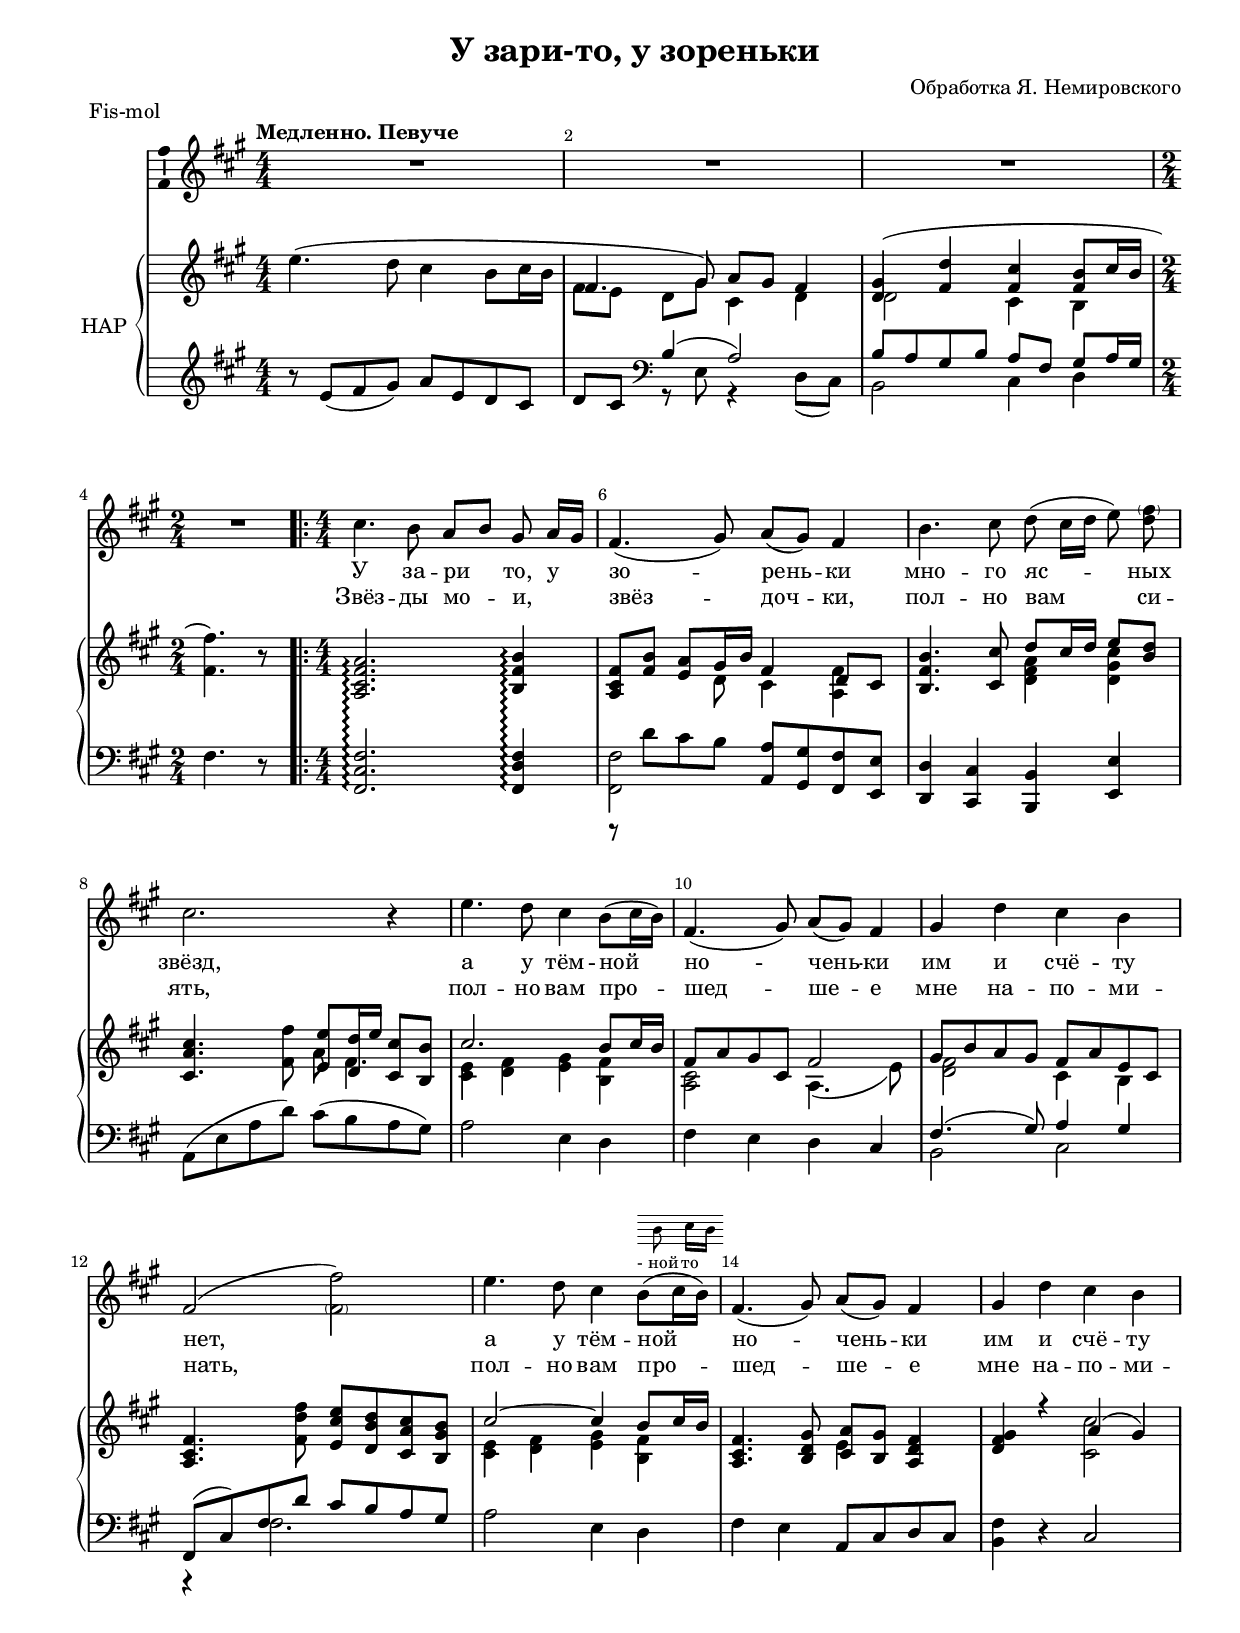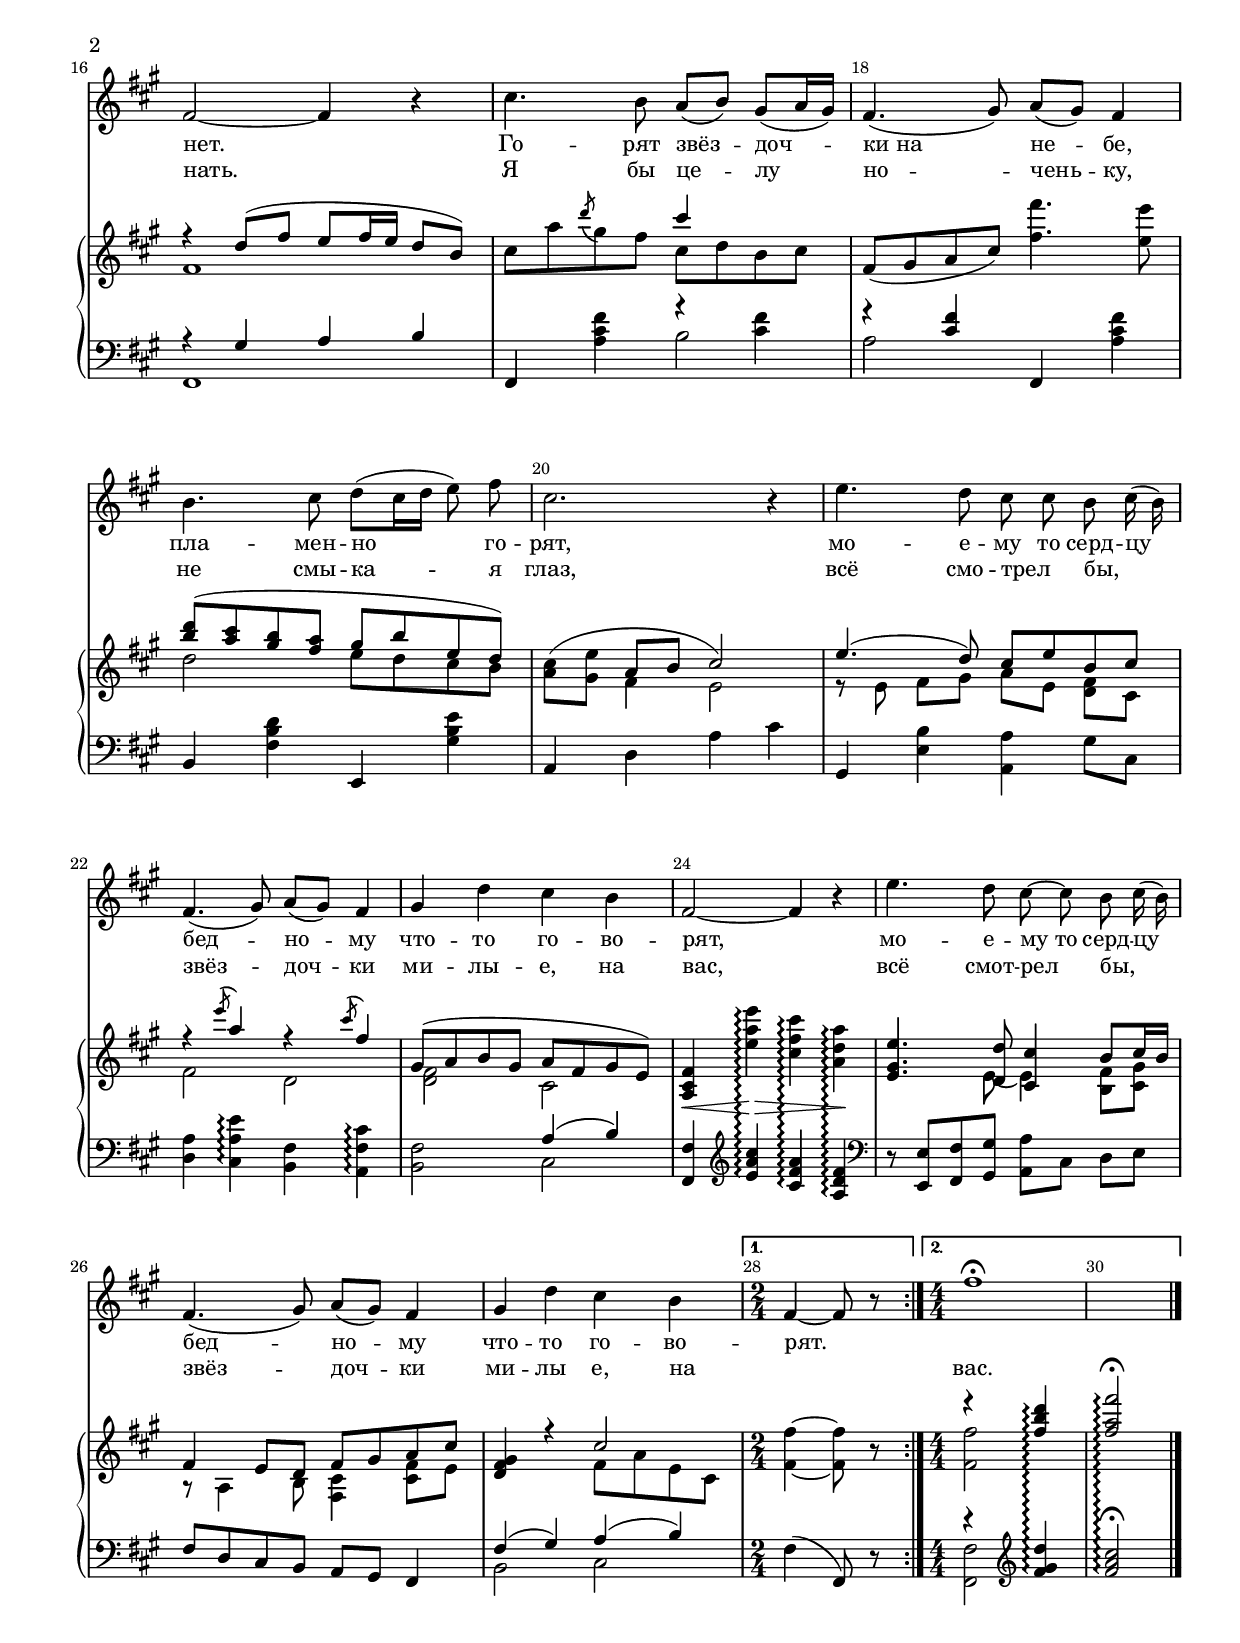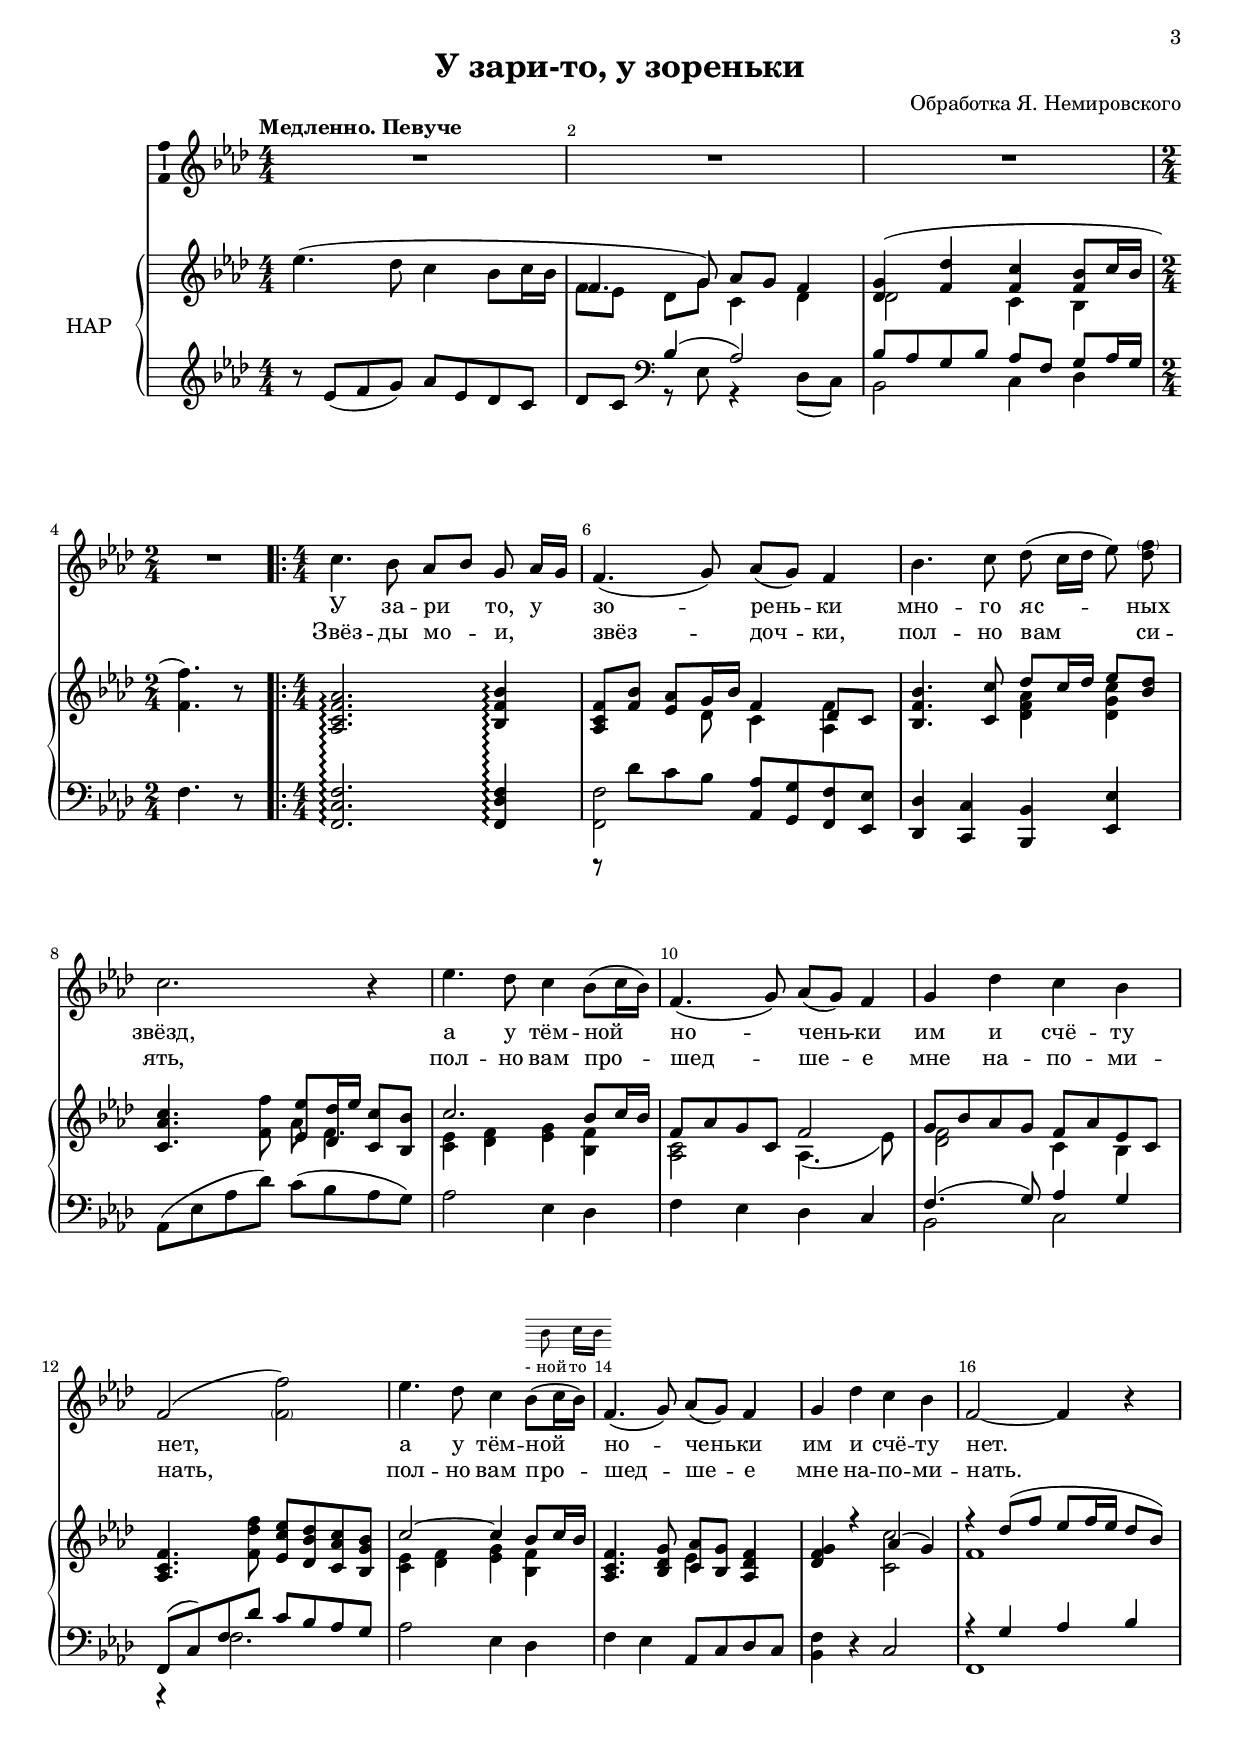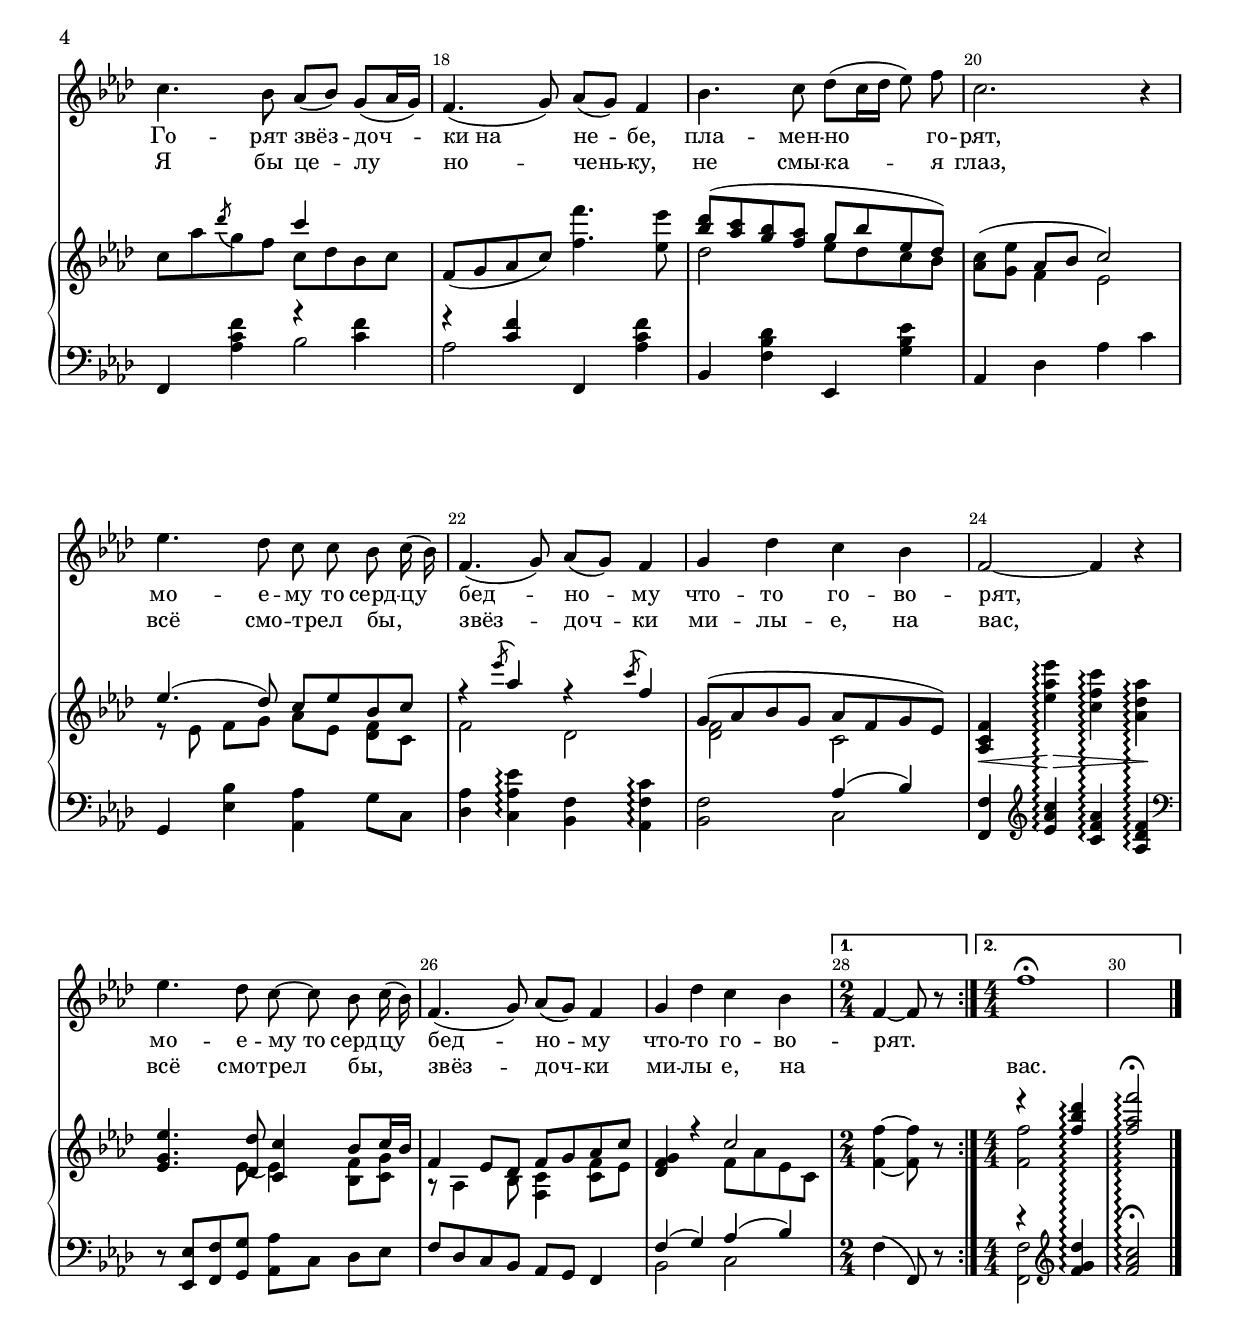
\version "2.18.2"

#(ly:set-option 'point-and-click #f)
#(ly:set-option 'midi-extension "mid")
#(set-default-paper-size "a4")
#(set-global-staff-size 18)

\header {
  title = "У зари-то, у зореньки"
  %composer = "Composer"
  arranger = "Обработка Я. Немировского"
  % Удалить строку версии LilyPond 
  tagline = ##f
}

global = {
  \key f \minor
  \time 4/4
  \numericTimeSignature
}

abr = { \break }
abr = {}

alter = \markup \scale #' ( 0.75 . 0.75 ) { \score {
	  { \new Staff \with {\remove "Time_signature_engraver"   \remove "Clef_engraver" }
	    { \voiceTwo \cadenzaOn b'8 c''16[ b']  } \addlyrics { -_ной то }
	  } \layout { indent = 0 }}}

scoreVoice = \relative c'' {
  \global
  \dynamicUp
  \autoBeamOff
  \override Score.BarNumber.break-visibility = #end-of-line-invisible
  \set Score.barNumberVisibility = #(every-nth-bar-number-visible 2)
  R1*3 R2
  \repeat volta 2 {
  c4. bes8 as[ bes] g as16[ g] |
  f4.( g8) as[( g]) f4 |
  bes4. c8 des( c16[ des] es8) <des \parenthesize f>
  c2. r4 |
  es4. des8 c4 bes8([ c16 bes]) |
  f4.( g8) as[( g]) f4 | \abr
  g des' c bes |
  f2( <\parenthesize f f'>) |
  es'4. des8 c4 bes8([^\alter c16 bes]) |
  f4.( g8) as[( g]) f4 | \abr
  g des' c bes |
  f2~ f4 r |
  c'4. bes8 as[( bes]) g[( as16 g]) |
  f4.( g8) as[( g]) f4 | \abr
  bes4. c8 des8([ c16 des] es8) f |
  c2. r4 |
  es4. des8 c8 c bes c16( bes) | \abr
  
  f4.( g8) as[( g]) f4 |
  g des' c bes |
  f2~ f4 r |
  es'4. des8 c~ c bes c16( bes) | \abr
  
  f4.( g8) as[( g]) f4 |
  g des' c bes
  }
  \alternative {
    { \time 2/4 f4~ f8 r | }
    { \time 4/4 f'1\fermata }
  }
  \bar "|."
}

scoreVoiceL = \lyricmode {
  У за -- ри то, у зо -- рень -- ки мно -- го яс -- ных
  звёзд, а у тём -- ной но -- чень -- ки
  им и счё -- ту нет, а у тём -- ной но -- чень -- ки
  
  им и счё -- ту нет.  Го -- рят звёз -- доч -- ки_на не -- бе,
  пла -- мен -- но го -- рят, мо -- е -- му то серд -- цу 
  бед -- но -- му что -- то го -- во -- рят, мо -- е -- му_то серд -- цу
  бед -- но -- му что -- то го -- во -- рят.
}

scoreVoiceLL = \lyricmode {
 Звёз -- ды мо -- и, _ звёз -- доч -- ки, пол -- но вам си --
 ять, пол -- но вам про -- шед -- ше -- е
 мне на -- по -- ми -- нать, пол -- но вам про -- шед -- ше -- е

 мне на -- по -- ми -- нать. Я бы це -- лу но -- чень -- ку,
 не смы -- ка -- я глаз, всё смо -- трел _ бы, _
 звёз -- доч -- ки ми -- лы -- е, на вас, всё смот -- рел бы, _
 звёз -- доч -- ки ми -- лы е, на _ вас.
}

U = { \change Staff = right }
D = { \change Staff = left }

scoreInstrRightU = \relative c'' {
  \global
  \dynamicNeutral
  \tempo "Медленно. Певуче"
  \oneVoice es4.( des8 c4 bes8 c16 bes |
  \voiceOne f4. g8) as g f4 | 
  <des g>4( <f des'> <f c'> <f bes>8 c'16 bes |
  \oneVoice \time 2/4 <f f'>4.) r8 \abr
  
  \repeat volta 2 {
    \time 4/4 <as, c f as>2.\arpeggio  <bes f' bes>4\arpeggio |
    \voiceOne <as c f>8[ <f' bes>] <es as> g16 bes f4 f |
    \voiceOne <bes, f' bes>4. <c c'>8 des' c16 des es8 <bes des> | \abr
    \oneVoice <c, as' c>4.<f f'>8 \voiceOne <es es'> <des des'>16 es' <c, c'>8 <bes bes'> |
    c'2. bes8 c16 bes |
    f8 as g c, f2 |
    g8 bes as g f as es c |
    \oneVoice <as c f>4. <f' des' f>8 <es c' es> <des bes' des> <c as' c> <bes g' bes> |
    \voiceOne c'2~ c4 bes8 c16 bes |
    \oneVoice <as, c f>4. <bes des g>8 \voiceOne <c as'> <bes g'> <as des f>4 |
    <des f g> r as'( g) |
    r4 des'8( f es f16 es des8 bes) |
    \oneVoice c as' \acciaccatura des g, f \voiceOne c'4 s |
    \oneVoice f,,8( g as c) <f f'>4. <es es'>8 |
    
    \voiceOne <bes' des>8( <as c> <g bes> <f as> g bes es, des) |
    \oneVoice <c as>([ <es g,>] \voiceOne as, bes c2) |
    es4.( des8) c es bes c |
    
    r4 \acciaccatura es'8 as,4 r \acciaccatura c8 f,4 |
    g,8( as bes g as f g es) |
    \oneVoice <as, c f>4\< <es'' as es'>\arpeggio\> <c f c'> \arpeggio <as des as'>\arpeggio \! |
    <es g es'>4. \voiceOne <des des'>8 <c c'>4 bes'8 c16 bes |
    
    f4 es8 des f g as c |
    <des, f g>4 r c'2 
  }
  \alternative {
  {\oneVoice <f, f'>4~ q8 r}
  {\voiceOne r4 <f' bes des>\arpeggio <f as f'>2\arpeggio \fermata }
  }
}

scoreInstrRightD = \relative c'' {
  \global
  \dynamicNeutral
  \voiceTwo
     s1 |
     f,8[ es] des[ g] c,4 des |
     des2 c4 bes | s2
     \repeat volta 2 {
     s1 |
     s4 s8 des c4 << \voiceTwo as \\ { \voiceThree des8 c } >>
     \voiceTwo s2 <des f as>4 <des g c> |
     s2 as'8 f4.|
     <c es>4 <des f> <es g> <bes f'> |
     <as c>2 as4.( es'8) |
     <des f>2 c4 bes |
     s1 |
     <c es>4 <des f> <es g> <bes f'> |
     s2 es4 s |
     
     s2 <c c'> |
     f1 |
     s2 c'8 des bes c |
     s1 |
     
     des2 es8 des c bes |
     s4 f es2 |
     r8 es f[ g] as[ es] <des f> c |
     
     f2 des |
     <des f> c |
     s1 |
     s4. es8~ es4 <bes f'>8 <c g'> |
     
     r8 as4 bes8 <f c'>4 <c' f>8 es |
     s2 f8 as es c |
     }
     \alternative {
     {s2}
     {<f f'>2 s}}
}

scoreInstrRight = \relative c'' {
<< \scoreInstrRightU \\ \scoreInstrRightD >>
  
}


scoreInstrLeftU = \relative c' {
  \global
  \oneVoice r8 es( f g) as es des c |
  des c \clef bass \voiceOne bes4( as2) |
  bes8 as g bes as f g as16 g |
  \oneVoice f4. r8 |
  \repeat volta 2 {
  <f, c' f>2.\arpeggio <f des' f>4\arpeggio |
  r8 des'' c bes <as as,> <g g,> <f f,> <es es,> |
  <des des,>4 <c c,> <bes bes,> <es es,> |
  as,8( es' as des) c( bes as g) |
  as2 es4 des |
  f es des c |
  \voiceOne f4.( g8 ) as4 g |
  f,8( c') f des' c bes as g |
  \oneVoice as2 es4 des |
  f es as,8 c des c |
  
  <bes f'>4 r c2 |
  \voiceOne r4 g' as bes |
  \oneVoice f, <as' c f> \voiceOne r \oneVoice <c f> |
  \voiceOne r <c f> \oneVoice f,, <as' c f> |
  
  bes, <f' bes des> es, <g' bes es> |
  as, des as' c |
  g, <es' bes'> <as, as'> g'8 c, |
  
  <des as'>4 <c as' es'>\arpeggio <bes f'> <as f' c'>\arpeggio |
  <bes f'>2 \voiceOne as'4( bes) |
  \oneVoice <f, f'> \clef treble <es'' as c>\arpeggio <c f as>\arpeggio <as des f>\arpeggio |
  \clef bass r8 <es, es'> <f f'> <g g'> <as as'>[ c] des es |
  
  f des c bes as g f4 |
  \voiceOne f'4( g) as( bes)
  }
  \alternative {
    { \oneVoice f( f,8) r }
    { \voiceOne r4 \clef treble <f'' g des'>\arpeggio \oneVoice <f as c>2\arpeggio \fermata }
  }
}

scoreInstrLeftD = \relative c' {
  \global
  s1 |
  s4 \voiceTwo r8 es, r4 des8( c) |
  bes2 c4 des |
  s2 |
  \repeat volta 2 {
  s1 |
  <f, f'>2 s |
  s1 |
  s1*3 |
  bes2 c |
  r4 f2. |
  s1*2
  s1 |
  f,1 |
  s2 bes'
  as s |
  s1*4
  s2 c, |
  s1*3 |
  bes2 c |
  }
  \alternative {
  {s2}
  {<f, f'>2 s}
  }
}

scoreInstrLeft = \relative c' {
<< \scoreInstrLeftU \\ \scoreInstrLeftD >>
  
}

scoreVoicePart = << 
  
  %\new Staff \with {\remove "Time_signature_engraver"   \remove "Clef_engraver" } { \voiceTwo s1*3 s2 s1*8 s2. b'8 c''16[ b']  } \addlyrics { -_ной то }

  
  \new Staff \with {
 % instrumentName = "Voice"
  midiInstrument = "voice oohs"
  \consists "Ambitus_engraver"

} { \scoreVoice }
\addlyrics { \scoreVoiceL }
\addlyrics { \scoreVoiceLL }
>>

scoreInstrPart =   \new PianoStaff \with {
    instrumentName = "НАР"
    connectArpeggios = ##t
  } <<
    \new Staff = "right" \with {
      midiInstrument = "church organ"
    } \scoreInstrRight
    \new Staff = "left" \with {
      midiInstrument = "church organ"
    } \scoreInstrLeft
  >>

\bookpart {
  \header {
  piece = "Fis-mol"
}
  \paper {
  top-margin = 15
  left-margin = 15
  right-margin = 10
  bottom-margin = 15
  indent = 10
  %ragged-bottom = ##f
  %ragged-last-bottom = ##f
}
\score {
  \transpose f fis
  <<
    \new ChoirStaff <<
      \scoreVoicePart
    >>
    \scoreInstrPart
  >>
  \layout { 
    \context {
      \Score
    }
    \context {\Staff 
                \RemoveEmptyStaves
                \override VerticalAxisGroup.remove-first = ##t
		%\consists Ambitus_engraver 
  }
  %Metronome_mark_engraver
  }
  \midi {
    \tempo 4=90
  }
}
}

\bookpart {
\score {
  <<
    \new ChoirStaff <<
      \scoreVoicePart
    >>
    \scoreInstrPart
  >>
  \layout { 
    \context {
      \Score
    }
    \context {\Staff 
                \RemoveEmptyStaves
                \override VerticalAxisGroup.remove-first = ##t
		%\consists Ambitus_engraver 
  }
  %Metronome_mark_engraver
  }
}
}
